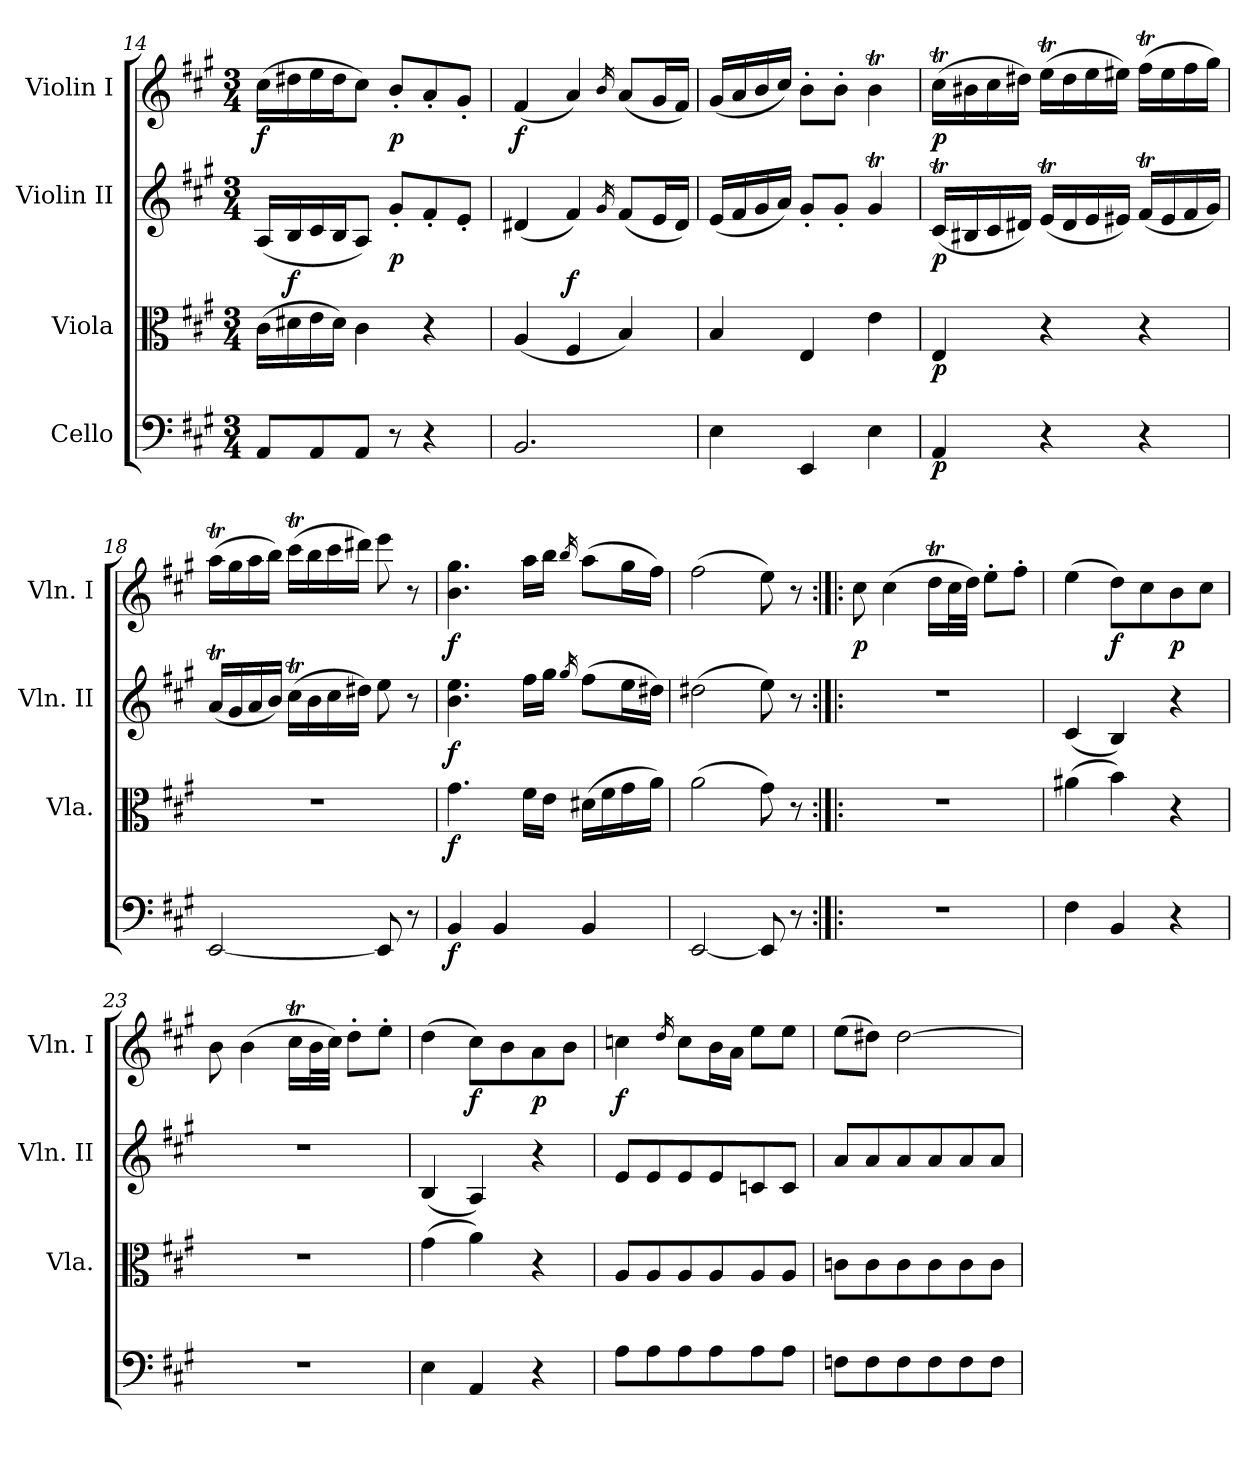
**kern	**dynam	**kern	**dynam	**kern	**dynam	**kern	**dynam
*part4	*part4	*part3	*part3	*part2	*part2	*part1	*part1
*staff4	*staff4	*staff3	*staff3	*staff2	*staff2	*staff1	*staff1
*I"Cello	*	*I"Viola	*	*I"Violin II	*	*I"Violin I	*
*	*	*I'Vla.	*	*I'Vln. II	*	*I'Vln. I	*
*clefF4	*	*clefC3	*	*clefG2	*	*clefG2	*
*k[f#c#g#]	*	*k[f#c#g#]	*	*k[f#c#g#]	*	*k[f#c#g#]	*
*A:	*	*A:	*	*A:	*	*A:	*
*M3/4	*	*M3/4	*	*M3/4	*	*M3/4	*
=14	=14	=14	=14	=14	=14	=14	=14
!	!	!	!	!	!	!	!LO:DY:b
8AA/L	.	(16c#\LL	.	(16A/LL	.	(16cc#\LL	f
!	!	!	!LO:DY:a	!	!	!	!
.	.	16d#X\	f	16B/	.	16dd#X\	.
8AA/	.	16e\	.	16c#/	.	16ee\	.
.	.	16d#\JJ)	.	16B/J	.	16dd#\J	.
8AA/J	.	4c#\	.	8A/J)	.	8cc#\J)	.
!	!	!	!	!	!LO:DY:b	!	!LO:DY:b
8r	.	.	.	8g#'/L	p	8b'/L	p
4r	.	4r	.	8f#'/	.	8a'/	.
.	.	.	.	8e'/J	.	8g#'/J	.
=15	=15	=15	=15	=15	=15	=15	=15
!	!	!	!	!	!	!	!LO:DY:b
2.BB/	.	(4A/	.	(4d#X/	.	(4f#/	f
!	!	!	!LO:DY:a	!	!	!	!
.	.	4F#/	f	4f#/)	.	4a/)	.
.	.	.	.	16qg#/	.	16qb/	.
.	.	4B/)	.	(8f#/L	.	(8a/L	.
.	.	.	.	16e/L	.	16g#/L	.
.	.	.	.	16d#/JJ)	.	16f#/JJ)	.
=16	=16	=16	=16	=16	=16	=16	=16
4E\	.	4B/	.	(16e/LL	.	(16g#/LL	.
.	.	.	.	16f#/	.	16a/	.
.	.	.	.	16g#/	.	16b/	.
.	.	.	.	16a/JJ)	.	16cc#/JJ)	.
4EE/	.	4E/	.	8g#'/L	.	8b'\L	.
.	.	.	.	8g#'/J	.	8b'\J	.
4E\	.	4e\	.	4g#t/	.	4bT\	.
=17	=17	=17	=17	=17	=17	=17	=17
!	!LO:DY:b	!	!LO:DY:b	!	!LO:DY:b	!	!LO:DY:b
4AA/	p	4E/	p	(16c#t/LL	p	(16cc#t\LL	p
.	.	.	.	16B#X/	.	16b#X\	.
.	.	.	.	16c#/	.	16cc#\	.
.	.	.	.	16d#X/JJ)	.	16dd#X\JJ)	.
4r	.	4r	.	(16eT/LL	.	(16eeT\LL	.
.	.	.	.	16d#/	.	16dd#\	.
.	.	.	.	16e/	.	16ee\	.
.	.	.	.	16e#X/JJ)	.	16ee#X\JJ)	.
4r	.	4r	.	(16f#T/LL	.	(16ff#T\LL	.
.	.	.	.	16e#/	.	16ee#\	.
.	.	.	.	16f#/	.	16ff#\	.
.	.	.	.	16g#/JJ)	.	16gg#\JJ)	.
=18	=18	=18	=18	=18	=18	=18	=18
[2EE/	.	2.r	.	(16aT/LL	.	(16aaT\LL	.
.	.	.	.	16g#/	.	16gg#\	.
.	.	.	.	16a/	.	16aa\	.
.	.	.	.	16b/JJ)	.	16bb\JJ)	.
.	.	.	.	(16cc#t\LL	.	(16ccc#t\LL	.
.	.	.	.	16b\	.	16bb\	.
.	.	.	.	16cc#\	.	16ccc#\	.
.	.	.	.	16dd#X\JJ)	.	16ddd#X\JJ)	.
8EE/]	.	.	.	8ee\	.	8eee\	.
8r	.	.	.	8r	.	8r	.
=19	=19	=19	=19	=19	=19	=19	=19
!	!LO:DY:b	!	!LO:DY:b	!	!LO:DY:b	!	!LO:DY:b
4BB/	f	4.g#\	f	4.b\ 4.ee\	f	4.b\ 4.gg#\	f
4BB/	.	.	.	.	.	.	.
.	.	16f#\LL	.	16ff#\LL	.	16aa\LL	.
.	.	16e\JJ	.	16gg#\JJ	.	16bb\JJ	.
.	.	.	.	16qgg#/	.	16qbb/	.
4BB/	.	(16d#X\LL	.	(8ff#\L	.	(8aa\L	.
.	.	16f#\	.	.	.	.	.
.	.	16g#\	.	16ee\L	.	16gg#\L	.
.	.	16a\JJ)	.	16dd#X\JJ)	.	16ff#\JJ)	.
=20	=20	=20	=20	=20	=20	=20	=20
[2EE/	.	(2a\	.	(2dd#X\	.	(2ff#\	.
8EE/]	.	8g#\)	.	8ee\)	.	8ee\)	.
8r	.	8r	.	8r	.	8r	.
=21:|!|:	=21:|!|:	=21:|!|:	=21:|!|:	=21:|!|:	=21:|!|:	=21:|!|:	=21:|!|:
!	!	!	!	!	!	!	!LO:DY:b
2.r	.	2.r	.	2.r	.	8cc#\	p
.	.	.	.	.	.	(4cc#\	.
.	.	.	.	.	.	16ddT\LL	.
.	.	.	.	.	.	32cc#\L	.
.	.	.	.	.	.	32dd\JJJ)	.
.	.	.	.	.	.	8ee'\L	.
.	.	.	.	.	.	8ff#'\J	.
=22	=22	=22	=22	=22	=22	=22	=22
4F#\	.	(4a#X\	.	(4c#/	.	(4ee\	.
!	!	!	!	!	!	!	!LO:DY:b
4BB/	.	4b\)	.	4B/)	.	8dd\L)	f
.	.	.	.	.	.	8cc#\	.
!	!	!	!	!	!	!	!LO:DY:b
4r	.	4r	.	4r	.	8b\	p
.	.	.	.	.	.	8cc#\J	.
=23	=23	=23	=23	=23	=23	=23	=23
2.r	.	2.r	.	2.r	.	8b\	.
.	.	.	.	.	.	(4b\	.
.	.	.	.	.	.	16cc#t\LL	.
.	.	.	.	.	.	32b\L	.
.	.	.	.	.	.	32cc#\JJJ)	.
.	.	.	.	.	.	8dd'\L	.
.	.	.	.	.	.	8ee'\J	.
=24	=24	=24	=24	=24	=24	=24	=24
4E\	.	(4g#\	.	(4B/	.	(4dd\	.
!	!	!	!	!	!	!	!LO:DY:b
4AA/	.	4a\)	.	4A/)	.	8cc#\L)	f
.	.	.	.	.	.	8b\	.
!	!	!	!	!	!	!	!LO:DY:b
4r	.	4r	.	4r	.	8a\	p
.	.	.	.	.	.	8b\J	.
=25	=25	=25	=25	=25	=25	=25	=25
!	!	!	!	!	!	!	!LO:DY:b
8A\L	.	8A/L	.	8e/L	.	4ccn\	f
8A\	.	8A/	.	8e/	.	.	.
.	.	.	.	.	.	16qdd/	.
8A\	.	8A/	.	8e/	.	8cc\L	.
8A\	.	8A/	.	8e/	.	16b\L	.
.	.	.	.	.	.	16a\JJ	.
8A\	.	8A/	.	8cn/	.	8ee\L	.
8A\J	.	8A/J	.	8c/J	.	8ee\J	.
=26	=26	=26	=26	=26	=26	=26	=26
8Fn\L	.	8cn\L	.	8a/L	.	(8ee\L	.
8F\	.	8c\	.	8a/	.	8dd#X\J)	.
8F\	.	8c\	.	8a/	.	[2dd#\	.
8F\	.	8c\	.	8a/	.	.	.
8F\	.	8c\	.	8a/	.	.	.
8F\J	.	8c\J	.	8a/J	.	.	.
=	=	=	=	=	=	=	=
*-	*-	*-	*-	*-	*-	*-	*-
